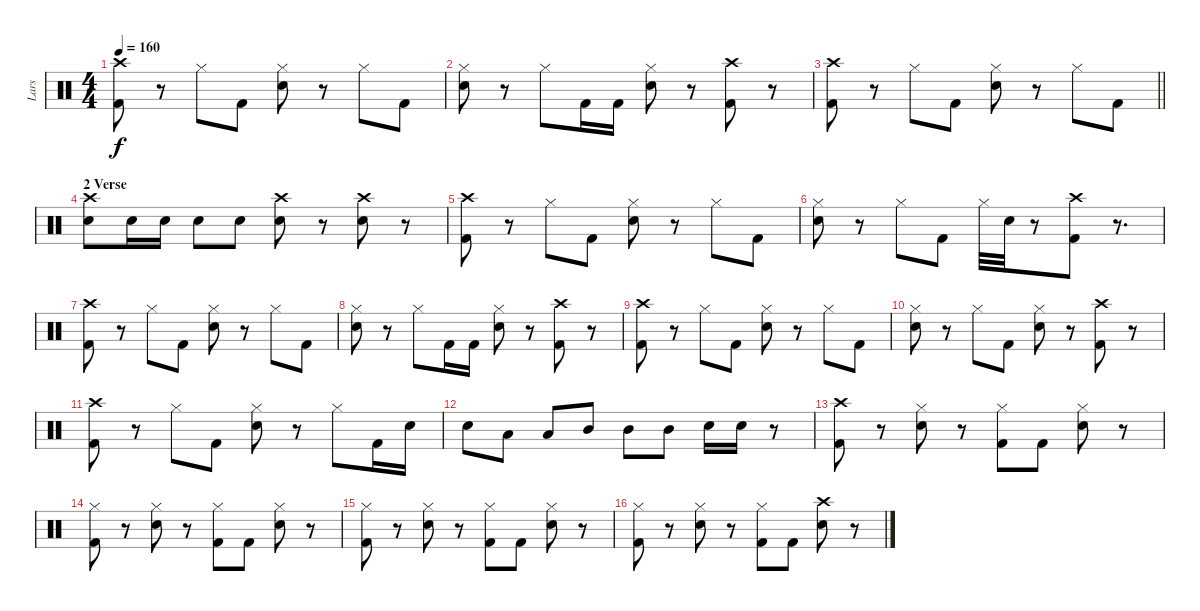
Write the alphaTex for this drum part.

\track ("Lars" "Lars") {instrument percussion}
\staff {score}
\articulation defaults
\ts (4 4)
\tempo 160
\clef neutral
\ks c
("Kick (hit) 2" "Crash high (hit)").8{dy f} r.8 "Hi-Hat (closed)".8 "Kick (hit) 2".8 ("Snare (hit) 2" "Hi-Hat (closed)").8 r.8 "Hi-Hat (closed)".8 "Kick (hit) 2".8 |
("Snare (hit) 2" "Hi-Hat (closed)").8 r.8 "Hi-Hat (closed)".8 "Kick (hit) 2".16 "Kick (hit) 2".16 ("Snare (hit) 2" "Hi-Hat (closed)").8 r.8 ("Crash high (hit)" "Kick (hit) 2").8 r.8 |
\barLineRight lightlight
("Kick (hit) 2" "Crash high (hit)").8 r.8 "Hi-Hat (closed)".8 "Kick (hit) 2".8 ("Snare (hit) 2" "Hi-Hat (closed)").8 r.8 "Hi-Hat (closed)".8 "Kick (hit) 2".8 |
\section ("" "2 Verse")
("Snare (hit) 2" "Crash high (hit)").8 "Snare (hit) 2".16 "Snare (hit) 2".16 "Snare (hit) 2".8 "Snare (hit) 2".8 ("Crash high (hit)" "Snare (hit) 2").8 r.8 ("Crash high (hit)" "Snare (hit) 2").8 r.8 |
("Kick (hit) 2" "Crash high (hit)").8 r.8 "Hi-Hat (closed)".8 "Kick (hit) 2".8 ("Snare (hit) 2" "Hi-Hat (closed)").8 r.8 "Hi-Hat (closed)".8 "Kick (hit) 2".8 |
("Hi-Hat (closed)" "Snare (hit) 2").8 r.8 "Hi-Hat (closed)".8 "Kick (hit) 2".8 "Hi-Hat (closed)".32 "Snare (hit) 2".32 r.8 ("Crash high (hit)" "Kick (hit) 2").8 r.8{d} |
("Kick (hit) 2" "Crash high (hit)").8 r.8 "Hi-Hat (closed)".8 "Kick (hit) 2".8 ("Snare (hit) 2" "Hi-Hat (closed)").8 r.8 "Hi-Hat (closed)".8 "Kick (hit) 2".8 |
("Snare (hit) 2" "Hi-Hat (closed)").8 r.8 "Hi-Hat (closed)".8 "Kick (hit) 2".16 "Kick (hit) 2".16 ("Snare (hit) 2" "Hi-Hat (closed)").8 r.8 ("Crash high (hit)" "Kick (hit) 2").8 r.8 |
("Kick (hit) 2" "Crash high (hit)").8 r.8 "Hi-Hat (closed)".8 "Kick (hit) 2".8 ("Snare (hit) 2" "Hi-Hat (closed)").8 r.8 "Hi-Hat (closed)".8 "Kick (hit) 2".8 |
("Snare (hit) 2" "Hi-Hat (closed)").8 r.8 "Hi-Hat (closed)".8 "Kick (hit) 2".8 ("Snare (hit) 2" "Hi-Hat (closed)").8 r.8 ("Crash high (hit)" "Kick (hit) 2").8 r.8 |
("Kick (hit) 2" "Crash high (hit)").8 r.8 "Hi-Hat (closed)".8 "Kick (hit) 2".8 ("Snare (hit) 2" "Hi-Hat (closed)").8 r.8 "Hi-Hat (closed)".8 "Kick (hit) 2".16 "Snare (hit) 2".16 |
"Snare (hit) 2".8 "Low Tom (hit)".8 "Low Tom (hit)".8 "Mid Tom (hit)".8 "Mid Tom (hit)".8 "Mid Tom (hit)".8 "Snare (hit) 2".16 "Snare (hit) 2".16 r.8 |
("Kick (hit) 2" "Crash high (hit)").8 r.8 ("Hi-Hat (closed)" "Snare (hit) 2").8 r.8 ("Kick (hit) 2" "Hi-Hat (closed)").8 "Kick (hit) 2".8 ("Snare (hit) 2" "Hi-Hat (closed)").8 r.8 |
("Kick (hit) 2" "Hi-Hat (closed)").8 r.8 ("Snare (hit) 2" "Hi-Hat (closed)").8 r.8 ("Kick (hit) 2" "Hi-Hat (closed)").8 "Kick (hit) 2".8 ("Snare (hit) 2" "Hi-Hat (closed)").8 r.8 |
("Kick (hit) 2" "Hi-Hat (closed)").8 r.8 ("Snare (hit) 2" "Hi-Hat (closed)").8 r.8 ("Kick (hit) 2" "Hi-Hat (closed)").8 "Kick (hit) 2".8 ("Snare (hit) 2" "Hi-Hat (closed)").8 r.8 |
("Kick (hit) 2" "Hi-Hat (closed)").8 r.8 ("Snare (hit) 2" "Hi-Hat (closed)").8 r.8 ("Kick (hit) 2" "Hi-Hat (closed)").8 "Kick (hit) 2".8 ("Crash high (hit)" "Snare (hit) 2").8 r.8
